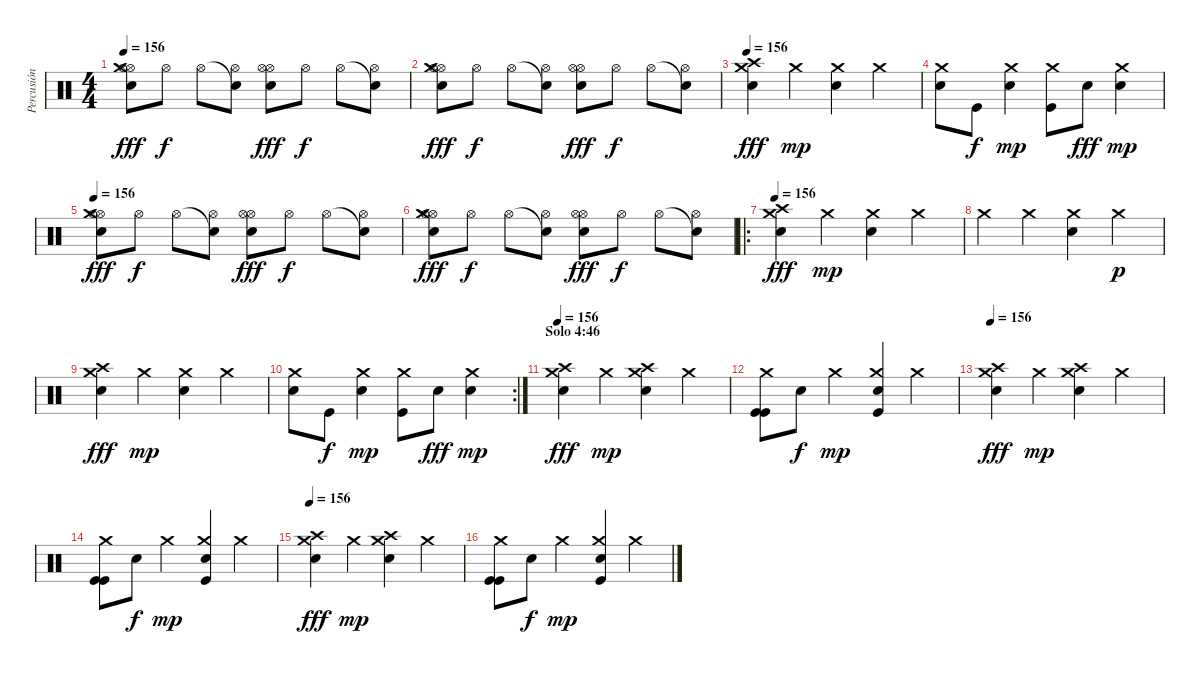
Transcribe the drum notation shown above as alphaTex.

\track ("Percusión" "Percusión") {instrument percussion}
\staff {score}
\articulation defaults
\ts (4 4)
\tempo 156
\clef neutral
\ks c
("Hi-Hat (open)" "Hi-Hat (open)" "Snare (hit) 2" "Crash medium (hit)").8{dy fff} "Hi-Hat (open)".8{dy f} "Hi-Hat (open)".8 ("Snare (hit)"{t} "Hi-Hat (open)").8 ("Hi-Hat (open)" "Hi-Hat (open)" "Snare (hit) 2").8{dy fff} "Hi-Hat (open)".8{dy f} "Hi-Hat (open)".8 ("Snare (hit)"{t} "Hi-Hat (open)").8 |
("Hi-Hat (open)" "Hi-Hat (open)" "Snare (hit) 2" "Crash medium (hit)").8{dy fff} "Hi-Hat (open)".8{dy f} "Hi-Hat (open)".8 ("Snare (hit)"{t} "Hi-Hat (open)").8 ("Hi-Hat (open)" "Hi-Hat (open)" "Snare (hit) 2").8{dy fff} "Hi-Hat (open)".8{dy f} "Hi-Hat (open)".8 ("Snare (hit)"{t} "Hi-Hat (open)").8 |
\tempo 156
("Snare (hit) 2" "Crash high (hit)" "Crash medium (hit)").4{dy fff} "Crash medium (hit)".4{dy mp} ("Snare (hit) 2" "Crash medium (hit)").4 "Crash medium (hit)".4 |
("Snare (hit) 2" "Crash medium (hit)").8 "Kick (hit)".8{dy f} ("Snare (hit) 2" "Crash medium (hit)").4{dy mp} ("Kick (hit)" "Crash medium (hit)").8 "Snare (hit) 2".8{dy fff} ("Snare (hit) 2" "Crash medium (hit)").4{dy mp} |
\tempo 156
("Hi-Hat (open)" "Hi-Hat (open)" "Snare (hit) 2" "Crash medium (hit)").8{dy fff} "Hi-Hat (open)".8{dy f} "Hi-Hat (open)".8 ("Snare (hit)"{t} "Hi-Hat (open)").8 ("Hi-Hat (open)" "Hi-Hat (open)" "Snare (hit) 2").8{dy fff} "Hi-Hat (open)".8{dy f} "Hi-Hat (open)".8 ("Snare (hit)"{t} "Hi-Hat (open)").8 |
("Hi-Hat (open)" "Hi-Hat (open)" "Snare (hit) 2" "Crash medium (hit)").8{dy fff} "Hi-Hat (open)".8{dy f} "Hi-Hat (open)".8 ("Snare (hit)"{t} "Hi-Hat (open)").8 ("Hi-Hat (open)" "Hi-Hat (open)" "Snare (hit) 2").8{dy fff} "Hi-Hat (open)".8{dy f} "Hi-Hat (open)".8 ("Snare (hit)"{t} "Hi-Hat (open)").8 |
\ro
\tempo 156
("Snare (hit) 2" "Crash high (hit)" "Crash medium (hit)").4{dy fff} "Crash medium (hit)".4{dy mp} ("Snare (hit) 2" "Crash medium (hit)").4 "Crash medium (hit)".4 |
"Crash medium (hit)".4 "Crash medium (hit)".4 ("Snare (hit) 2" "Crash medium (hit)").4 "Crash medium (hit)".4{dy p} |
("Snare (hit) 2" "Crash high (hit)" "Crash medium (hit)").4{dy fff} "Crash medium (hit)".4{dy mp} ("Snare (hit) 2" "Crash medium (hit)").4 "Crash medium (hit)".4 |
\rc 2
("Snare (hit) 2" "Crash medium (hit)").8 "Kick (hit)".8{dy f} ("Snare (hit) 2" "Crash medium (hit)").4{dy mp} ("Kick (hit)" "Crash medium (hit)").8 "Snare (hit) 2".8{dy fff} ("Snare (hit) 2" "Crash medium (hit)").4{dy mp} |
\section ("" "Solo 4:46")
\tempo 156
("Snare (hit) 2" "Crash high (hit)" "Crash medium (hit)").4{dy fff} "Crash medium (hit)".4{dy mp} ("Snare (hit) 2" "Crash high (hit)" "Crash medium (hit)").4 "Crash medium (hit)".4 |
("Kick (hit)" "Kick (hit)" "Crash medium (hit)").8 "Snare (hit) 2".8{dy f} "Crash medium (hit)".4{dy mp} ("Snare (hit) 2" "Kick (hit)" "Crash medium (hit)").4 "Crash medium (hit)".4 |
\tempo 156
("Snare (hit) 2" "Crash high (hit)" "Crash medium (hit)").4{dy fff} "Crash medium (hit)".4{dy mp} ("Snare (hit) 2" "Crash high (hit)" "Crash medium (hit)").4 "Crash medium (hit)".4 |
("Kick (hit)" "Kick (hit)" "Crash medium (hit)").8 "Snare (hit) 2".8{dy f} "Crash medium (hit)".4{dy mp} ("Snare (hit) 2" "Kick (hit)" "Crash medium (hit)").4 "Crash medium (hit)".4 |
\tempo 156
("Snare (hit) 2" "Crash high (hit)" "Crash medium (hit)").4{dy fff} "Crash medium (hit)".4{dy mp} ("Snare (hit) 2" "Crash high (hit)" "Crash medium (hit)").4 "Crash medium (hit)".4 |
("Kick (hit)" "Kick (hit)" "Crash medium (hit)").8 "Snare (hit) 2".8{dy f} "Crash medium (hit)".4{dy mp} ("Snare (hit) 2" "Kick (hit)" "Crash medium (hit)").4 "Crash medium (hit)".4
